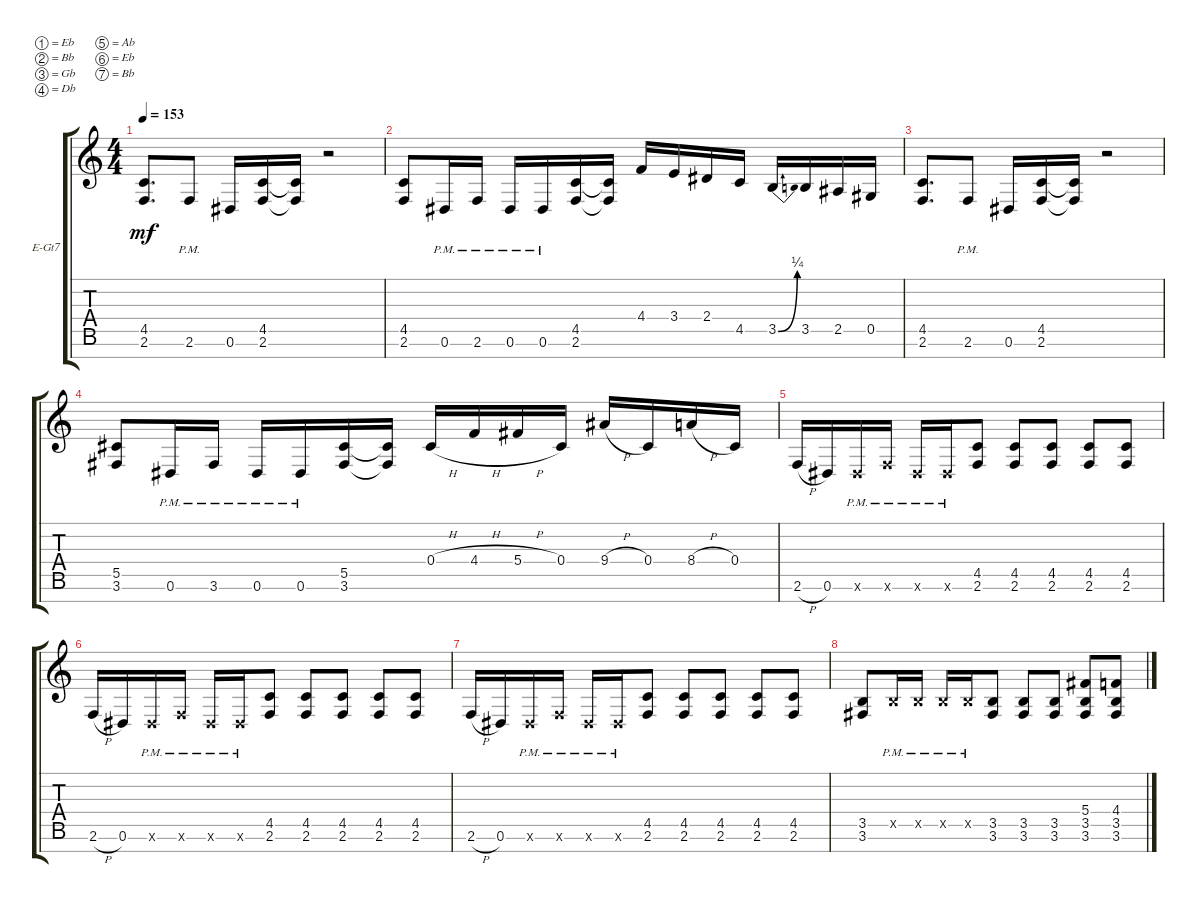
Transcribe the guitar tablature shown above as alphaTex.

\bracketExtendMode groupsimilarinstruments
\firstSystemTrackNameOrientation horizontal
\otherSystemsTrackNameOrientation horizontal
\track ("left" "E-Gt7") {instrument electricguitarclean}
\staff {score tabs}
\tuning (Eb4 Bb3 Gb3 Db3 Ab2 Eb2 Bb1)
\ts (4 4)
\tempo 153
\clef g2
\scale
0.333333
\ks c
(2.6 4.5).8{d dy mf} 2.6{pm}.8 0.6.16 (2.6 4.5).16 (2.6{t} 4.5{t}).16 r.2 |
\scale
0.333333 (2.6 4.5).8 0.6{pm}.16 2.6{pm}.16 0.6{pm}.16 0.6{pm}.16 (2.6 4.5).16 (2.6{t} 4.5{t}).16 4.4.16 3.4.16 2.4.16 4.5.16 3.5{be (bend 0 0 34.8 1)}.16 3.5.16 2.5.16 0.5.16 |
\scale
0.333333 (2.6 4.5).8{d} 2.6{pm}.8 0.6.16 (2.6 4.5).16 (2.6{t} 4.5{t}).16 r.2 |
\scale
0.333333 (3.6 5.5).8 0.6{pm}.16 3.6{pm}.16 0.6{pm}.16 0.6{pm}.16 (3.6 5.5).16 (3.6{t} 5.5{t}).16 0.4{h}.16 4.4{h}.16 5.4{h}.16 0.4.16 9.4{h}.16 0.4.16 8.4{h}.16 0.4.16 |
\scale
0.333333 2.6{h}.16 0.6.16 0.6{pm x}.16 2.6{pm x}.16 0.6{pm x}.16 0.6{pm x}.16 (2.6 4.5).8 (2.6 4.5).8 (2.6 4.5).8 (2.6 4.5).8 (2.6 4.5).8 |
\scale
0.333333 2.6{h}.16 0.6.16 0.6{pm x}.16 2.6{pm x}.16 0.6{pm x}.16 0.6{pm x}.16 (2.6 4.5).8 (2.6 4.5).8 (2.6 4.5).8 (2.6 4.5).8 (2.6 4.5).8 |
\scale
0.333333 2.6{h}.16 0.6.16 0.6{pm x}.16 2.6{pm x}.16 0.6{pm x}.16 0.6{pm x}.16 (2.6 4.5).8 (2.6 4.5).8 (2.6 4.5).8 (2.6 4.5).8 (2.6 4.5).8 |
\scale
0.333333 (3.5 3.6).8 3.5{pm x}.16 3.5{pm x}.16 3.5{pm x}.16 3.5{pm x}.16 (3.5 3.6).8 (3.5 3.6).8 (3.5 3.6).8 (3.5 5.4 3.6).8 (3.5 4.4 3.6).8
